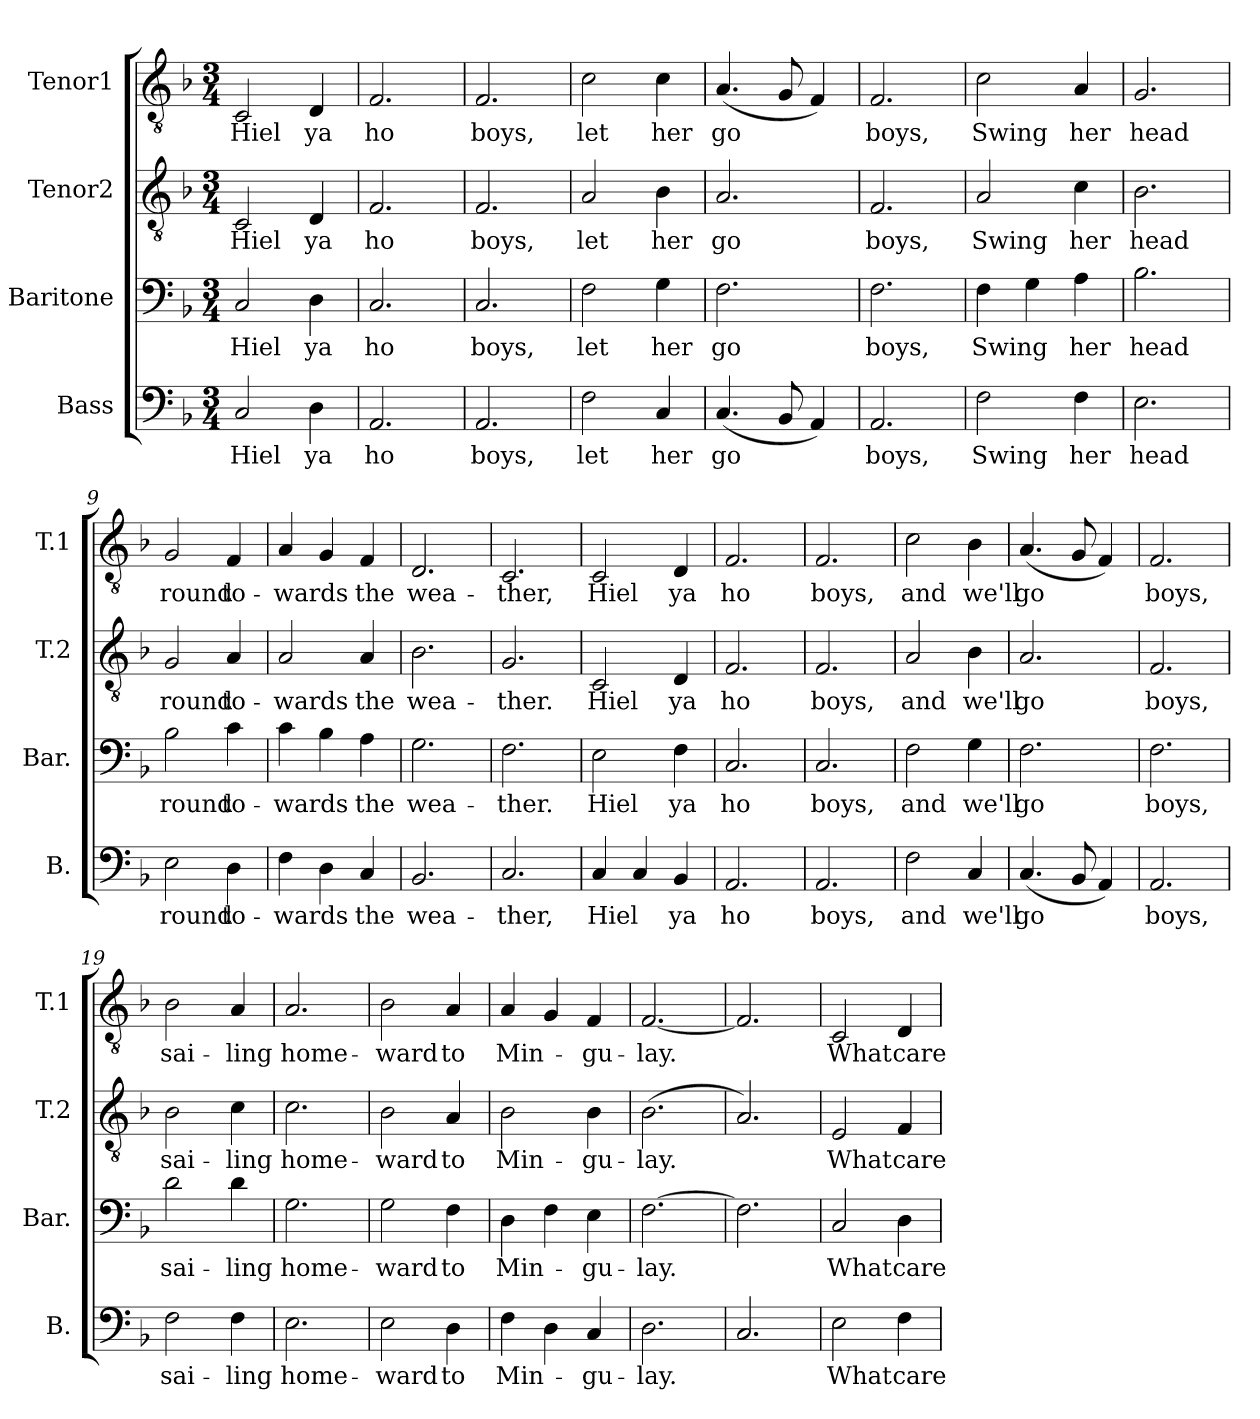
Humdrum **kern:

**kern	**text	**kern	**text	**kern	**text	**kern	**text
*part4	*part4	*part3	*part3	*part2	*part2	*part1	*part1
*staff4	*staff4	*staff3	*staff3	*staff2	*staff2	*staff1	*staff1
*I"Bass	*	*I"Baritone	*	*I"Tenor2	*	*I"Tenor1	*
*I'B.	*	*I'Bar.	*	*I'T.2	*	*I'T.1	*
*clefF4	*	*clefF4	*	*clefGv2	*	*clefGv2	*
*k[b-]	*	*k[b-]	*	*k[b-]	*	*k[b-]	*
*F:	*	*F:	*	*F:	*	*F:	*
*M3/4	*	*M3/4	*	*M3/4	*	*M3/4	*
*MM180	*	*MM180	*	*MM180	*	*MM180	*
=1	=1	=1	=1	=1	=1	=1	=1
!	!LO:LY:b	!	!LO:LY:b	!	!LO:LY:b	!	!LO:LY:b
2C/	Hiel	2C/	Hiel	2C/	Hiel	2C/	Hiel
!	!LO:LY:b	!	!LO:LY:b	!	!LO:LY:b	!	!LO:LY:b
4D\	ya	4D\	ya	4D/	ya	4D/	ya
=2	=2	=2	=2	=2	=2	=2	=2
!	!LO:LY:b	!	!LO:LY:b	!	!LO:LY:b	!	!LO:LY:b
2.AA/	ho	2.C/	ho	2.F/	ho	2.F/	ho
=3	=3	=3	=3	=3	=3	=3	=3
!	!LO:LY:b	!	!LO:LY:b	!	!LO:LY:b	!	!LO:LY:b
2.AA/	boys,	2.C/	boys,	2.F/	boys,	2.F/	boys,
=4	=4	=4	=4	=4	=4	=4	=4
!	!LO:LY:b	!	!LO:LY:b	!	!LO:LY:b	!	!LO:LY:b
2F\	let	2F\	let	2A/	let	2c\	let
!	!LO:LY:b	!	!LO:LY:b	!	!LO:LY:b	!	!LO:LY:b
4C/	her	4G\	her	4B-\	her	4c\	her
=5	=5	=5	=5	=5	=5	=5	=5
!	!LO:LY:b	!	!LO:LY:b	!	!LO:LY:b	!	!LO:LY:b
(4.C/	go	2.F\	go	2.A/	go	(4.A/	go
8BB-/	.	.	.	.	.	8G/	.
4AA/)	.	.	.	.	.	4F/)	.
=6	=6	=6	=6	=6	=6	=6	=6
!	!LO:LY:b	!	!LO:LY:b	!	!LO:LY:b	!	!LO:LY:b
2.AA/	boys,	2.F\	boys,	2.F/	boys,	2.F/	boys,
=7	=7	=7	=7	=7	=7	=7	=7
!	!LO:LY:b	!	!LO:LY:b	!	!LO:LY:b	!	!LO:LY:b
2F\	Swing	4F\	Swing	2A/	Swing	2c\	Swing
.	.	4G\	.	.	.	.	.
!	!LO:LY:b	!	!LO:LY:b	!	!LO:LY:b	!	!LO:LY:b
4F\	her	4A\	her	4c\	her	4A/	her
=8	=8	=8	=8	=8	=8	=8	=8
!	!LO:LY:b	!	!LO:LY:b	!	!LO:LY:b	!	!LO:LY:b
2.E\	head	2.B-\	head	2.B-\	head	2.G/	head
!!LO:LB:g=z
=9	=9	=9	=9	=9	=9	=9	=9
!	!LO:LY:b	!	!LO:LY:b	!	!LO:LY:b	!	!LO:LY:b
2E\	round	2B-\	round	2G/	round	2G/	round
!	!LO:LY:b	!	!LO:LY:b	!	!LO:LY:b	!	!LO:LY:b
4D\	to-	4c\	to-	4A/	to-	4F/	to-
=10	=10	=10	=10	=10	=10	=10	=10
!	!LO:LY:b	!	!LO:LY:b	!	!LO:LY:b	!	!LO:LY:b
4F\	-wards	4c\	-wards	2A/	-wards	4A/	-wards
4D\	.	4B-\	.	.	.	4G/	.
!	!LO:LY:b	!	!LO:LY:b	!	!LO:LY:b	!	!LO:LY:b
4C/	the	4A\	the	4A/	the	4F/	the
=11	=11	=11	=11	=11	=11	=11	=11
!	!LO:LY:b	!	!LO:LY:b	!	!LO:LY:b	!	!LO:LY:b
2.BB-/	wea-	2.G\	wea-	2.B-\	wea-	2.D/	wea-
=12	=12	=12	=12	=12	=12	=12	=12
!	!LO:LY:b	!	!LO:LY:b	!	!LO:LY:b	!	!LO:LY:b
2.C/	-ther,	2.F\	-ther.	2.G/	-ther.	2.C/	-ther,
=13	=13	=13	=13	=13	=13	=13	=13
!	!LO:LY:b	!	!LO:LY:b	!	!LO:LY:b	!	!LO:LY:b
4C/	Hiel	2E\	Hiel	2C/	Hiel	2C/	Hiel
4C/	.	.	.	.	.	.	.
!	!LO:LY:b	!	!LO:LY:b	!	!LO:LY:b	!	!LO:LY:b
4BB-/	ya	4F\	ya	4D/	ya	4D/	ya
=14	=14	=14	=14	=14	=14	=14	=14
!	!LO:LY:b	!	!LO:LY:b	!	!LO:LY:b	!	!LO:LY:b
2.AA/	ho	2.C/	ho	2.F/	ho	2.F/	ho
=15	=15	=15	=15	=15	=15	=15	=15
!	!LO:LY:b	!	!LO:LY:b	!	!LO:LY:b	!	!LO:LY:b
2.AA/	boys,	2.C/	boys,	2.F/	boys,	2.F/	boys,
=16	=16	=16	=16	=16	=16	=16	=16
!	!LO:LY:b	!	!LO:LY:b	!	!LO:LY:b	!	!LO:LY:b
2F\	and	2F\	and	2A/	and	2c\	and
!	!LO:LY:b	!	!LO:LY:b	!	!LO:LY:b	!	!LO:LY:b
4C/	we'll	4G\	we'll	4B-\	we'll	4B-\	we'll
=17	=17	=17	=17	=17	=17	=17	=17
!	!LO:LY:b	!	!LO:LY:b	!	!LO:LY:b	!	!LO:LY:b
(4.C/	go	2.F\	go	2.A/	go	(4.A/	go
8BB-/	.	.	.	.	.	8G/	.
4AA/)	.	.	.	.	.	4F/)	.
!!LO:PB:g=z
=18	=18	=18	=18	=18	=18	=18	=18
!	!LO:LY:b	!	!LO:LY:b	!	!LO:LY:b	!	!LO:LY:b
2.AA/	boys,	2.F\	boys,	2.F/	boys,	2.F/	boys,
=19	=19	=19	=19	=19	=19	=19	=19
!	!LO:LY:b	!	!LO:LY:b	!	!LO:LY:b	!	!LO:LY:b
2F\	sai-	2d\	sai-	2B-\	sai-	2B-\	sai-
!	!LO:LY:b	!	!LO:LY:b	!	!LO:LY:b	!	!LO:LY:b
4F\	-ling	4d\	-ling	4c\	-ling	4A/	-ling
=20	=20	=20	=20	=20	=20	=20	=20
!	!LO:LY:b	!	!LO:LY:b	!	!LO:LY:b	!	!LO:LY:b
2.E\	home-	2.G\	home-	2.c\	home-	2.A/	home-
=21	=21	=21	=21	=21	=21	=21	=21
!	!LO:LY:b	!	!LO:LY:b	!	!LO:LY:b	!	!LO:LY:b
2E\	-ward	2G\	-ward	2B-\	-ward	2B-\	-ward
!	!LO:LY:b	!	!LO:LY:b	!	!LO:LY:b	!	!LO:LY:b
4D\	to	4F\	to	4A/	to	4A/	to
=22	=22	=22	=22	=22	=22	=22	=22
!	!LO:LY:b	!	!LO:LY:b	!	!LO:LY:b	!	!LO:LY:b
4F\	Min-	4D\	Min-	2B-\	Min-	4A/	Min-
4D\	.	4F\	.	.	.	4G/	.
!	!LO:LY:b	!	!LO:LY:b	!	!LO:LY:b	!	!LO:LY:b
4C/	-gu-	4E\	-gu-	4B-\	-gu-	4F/	-gu-
=23	=23	=23	=23	=23	=23	=23	=23
!	!LO:LY:b	!	!LO:LY:b	!	!LO:LY:b	!	!LO:LY:b
2.D\	-lay.	[>2.F\	-lay.	(2.B-\	-lay.	[<2.F/	-lay.
=24	=24	=24	=24	=24	=24	=24	=24
2.C/	.	2.F\]	.	2.A/)	.	2.FZ/]	.
=25	=25	=25	=25	=25	=25	=25	=25
!	!LO:LY:b	!	!LO:LY:b	!	!LO:LY:b	!	!LO:LY:b
2E\	What	2C/	What	2E/	What	2C/	What
!	!LO:LY:b	!	!LO:LY:b	!	!LO:LY:b	!	!LO:LY:b
4F\	care	4D\	care	4F/	care	4D/	care
=	=	=	=	=	=	=	=
*-	*-	*-	*-	*-	*-	*-	*-
